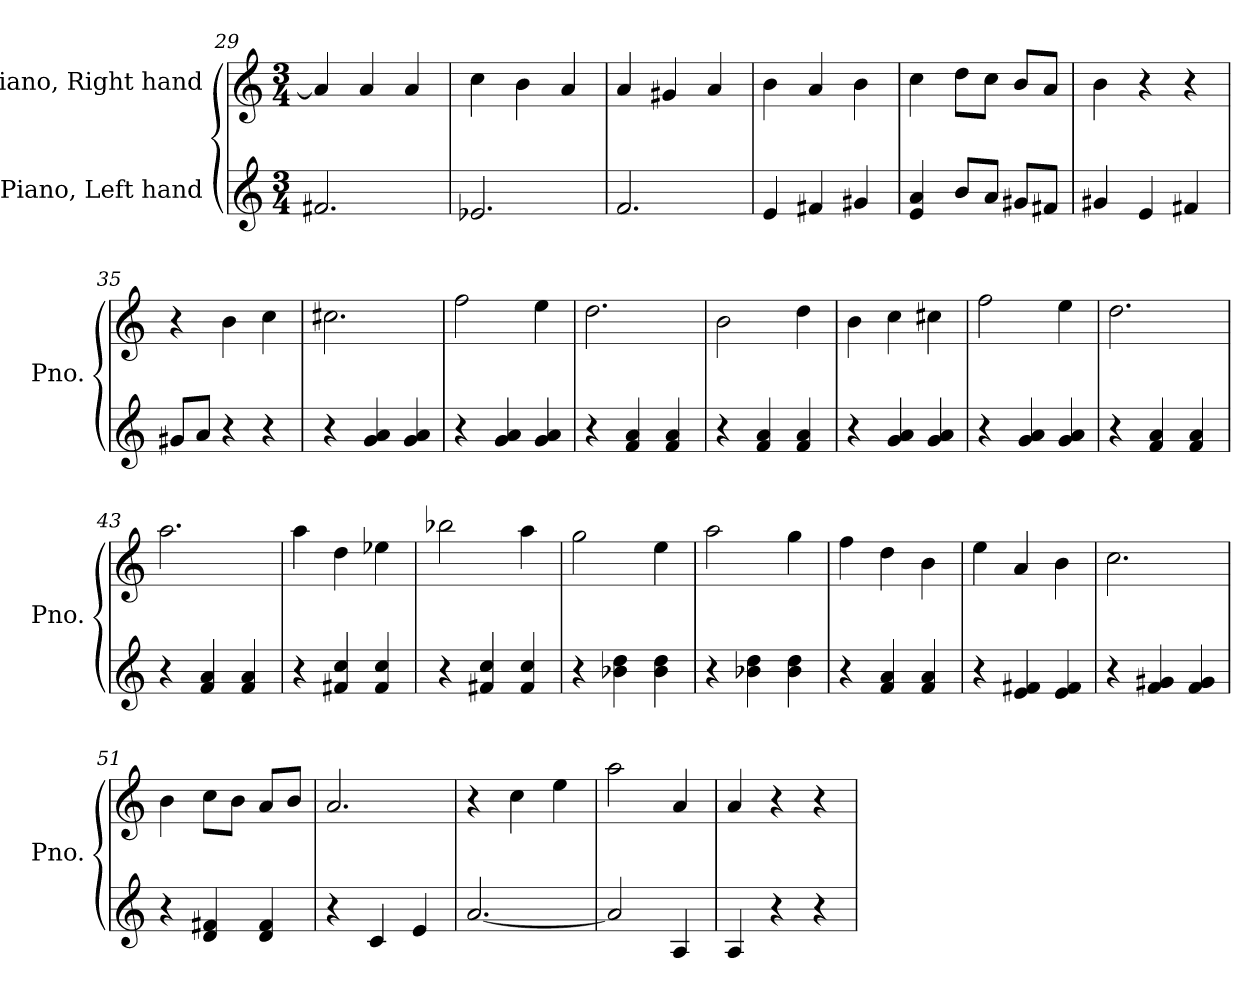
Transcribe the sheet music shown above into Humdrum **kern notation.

**kern	**kern
*part2	*part1
*staff2	*staff1
*I"Piano, Left hand	*I"Piano, Right hand
*I'Pno.	*I'Pno.
*clefG2	*clefG2
*k[]	*k[]
*M3/4	*M3/4
=29	=29
2.f#X/	4a/]
.	4a/
.	4a/
=30	=30
2.e-X/	4cc\
.	4b\
.	4a/
=31	=31
2.f/	4a/
.	4g#X/
.	4a/
!!LO:LB:g=z
=32	=32
4e/	4b\
4f#X/	4a/
4g#X/	4b\
=33	=33
4e/ 4a/	4cc\
8b/L	8dd\L
8a/J	8cc\J
8g#X/L	8b/L
8f#X/J	8a/J
=34	=34
4g#X/	4b\
4e/	4r
4f#X/	4r
=35	=35
8g#X/L	4r
8a/J	.
4r	4b\
4r	4cc\
=36	=36
4r	2.cc#X\
4g/ 4a/	.
4g/ 4a/	.
=37	=37
4r	2ff\
4g/ 4a/	.
4g/ 4a/	4ee\
=38	=38
4r	2.dd\
4f/ 4a/	.
4f/ 4a/	.
=39	=39
4r	2b\
4f/ 4a/	.
4f/ 4a/	4dd\
!!LO:LB:g=z
=40	=40
4r	4b\
4g/ 4a/	4cc\
4g/ 4a/	4cc#X\
=41	=41
4r	2ff\
4g/ 4a/	.
4g/ 4a/	4ee\
=42	=42
4r	2.dd\
4f/ 4a/	.
4f/ 4a/	.
=43	=43
4r	2.aa\
4f/ 4a/	.
4f/ 4a/	.
=44	=44
4r	4aa\
4f#X/ 4cc/	4dd\
4f#/ 4cc/	4ee-X\
=45	=45
4r	2bb-X\
4f#X/ 4cc/	.
4f#/ 4cc/	4aa\
=46	=46
4r	2gg\
4b-X\ 4dd\	.
4b-\ 4dd\	4ee\
=47	=47
4r	2aa\
4b-X\ 4dd\	.
4b-\ 4dd\	4gg\
=48	=48
4r	4ff\
4f/ 4a/	4dd\
4f/ 4a/	4b\
!!LO:PB:g=z
=49	=49
4r	4ee\
4e/ 4f#X/	4a/
4e/ 4f#/	4b\
=50	=50
4r	2.cc\
4f/ 4g#X/	.
4f/ 4g#/	.
=51	=51
4r	4b\
4d/ 4f#X/	8cc\L
.	8b\J
4d/ 4f#/	8a/L
.	8b/J
=52	=52
4r	2.a/
4c/	.
4e/	.
=53	=53
[2.a/	4r
.	4cc\
.	4ee\
=54	=54
2a/]	2aa\
4A/	4a/
=55	=55
4A/	4a/
4r	4r
4r	4r
=	=
*-	*-
